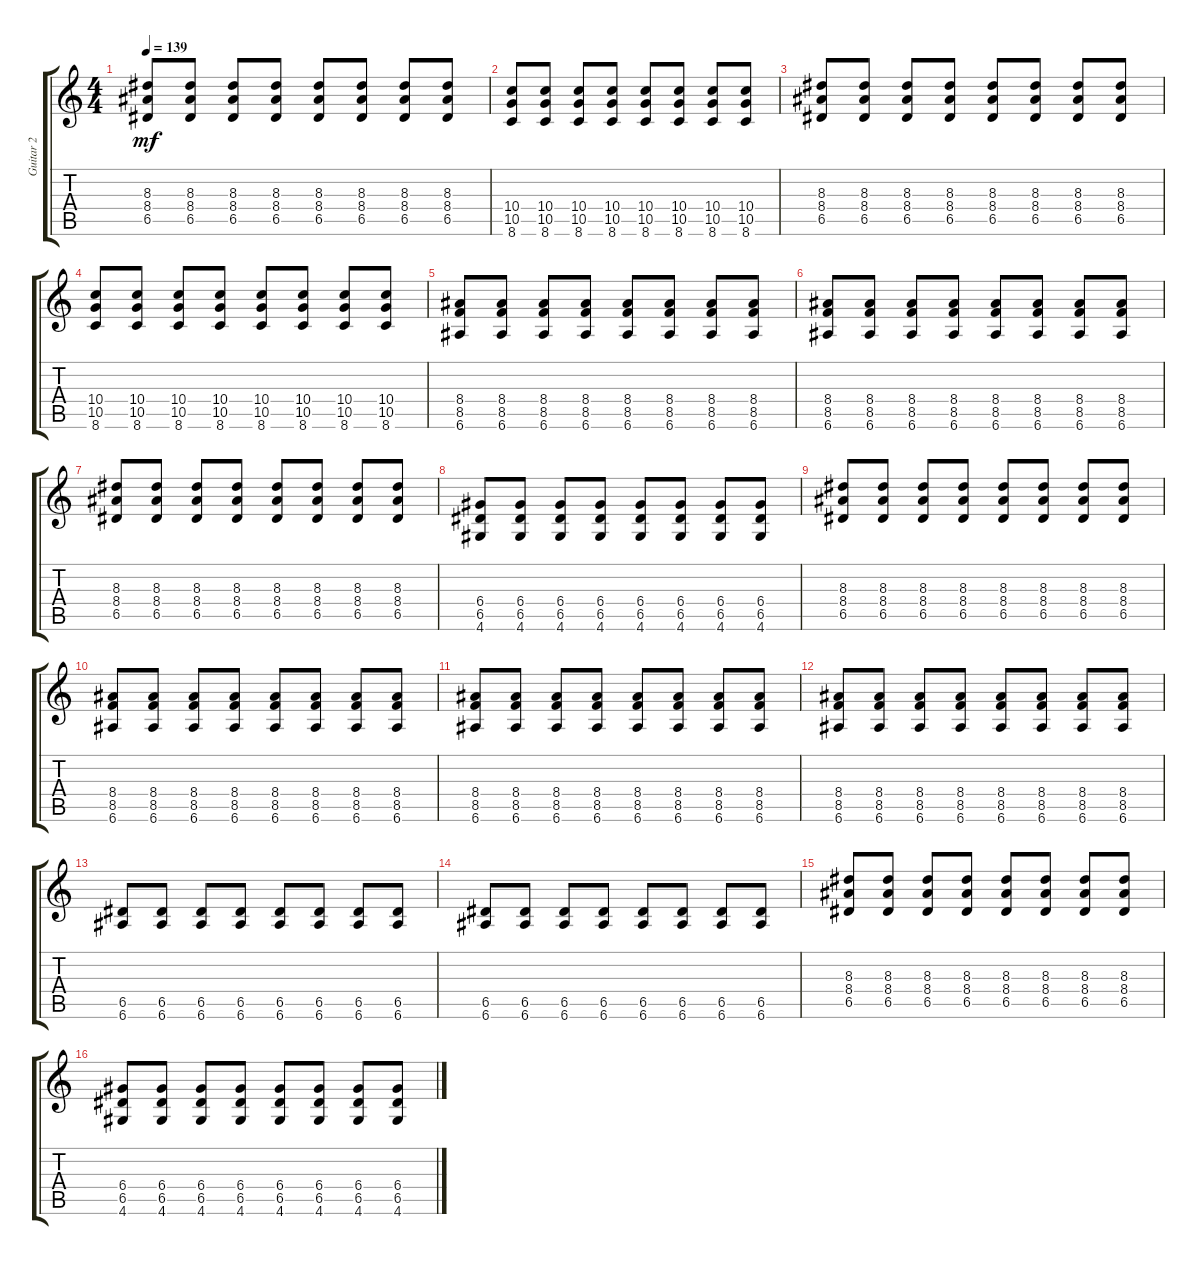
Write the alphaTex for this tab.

\track ("Guitar 2" "Guitar 2") {instrument distortionguitar}
\staff {score tabs}
\tuning (E4 B3 G3 D3 A2 E2) {hide}
\ts (4 4)
\tempo 139
\clef g2
\ks c
(8.3 8.4 6.5).8{dy mf} (8.3 8.4 6.5).8 (8.3 8.4 6.5).8 (8.3 8.4 6.5).8 (8.3 8.4 6.5).8 (8.3 8.4 6.5).8 (8.3 8.4 6.5).8 (8.3 8.4 6.5).8 |
(10.4 10.5 8.6).8 (10.4 10.5 8.6).8 (10.4 10.5 8.6).8 (10.4 10.5 8.6).8 (10.4 10.5 8.6).8 (10.4 10.5 8.6).8 (10.4 10.5 8.6).8 (10.4 10.5 8.6).8 |
(8.3 8.4 6.5).8 (8.3 8.4 6.5).8 (8.3 8.4 6.5).8 (8.3 8.4 6.5).8 (8.3 8.4 6.5).8 (8.3 8.4 6.5).8 (8.3 8.4 6.5).8 (8.3 8.4 6.5).8 |
(10.4 10.5 8.6).8 (10.4 10.5 8.6).8 (10.4 10.5 8.6).8 (10.4 10.5 8.6).8 (10.4 10.5 8.6).8 (10.4 10.5 8.6).8 (10.4 10.5 8.6).8 (10.4 10.5 8.6).8 |
(8.4 8.5 6.6).8 (8.4 8.5 6.6).8 (8.4 8.5 6.6).8 (8.4 8.5 6.6).8 (8.4 8.5 6.6).8 (8.4 8.5 6.6).8 (8.4 8.5 6.6).8 (8.4 8.5 6.6).8 |
(8.4 8.5 6.6).8 (8.4 8.5 6.6).8 (8.4 8.5 6.6).8 (8.4 8.5 6.6).8 (8.4 8.5 6.6).8 (8.4 8.5 6.6).8 (8.4 8.5 6.6).8 (8.4 8.5 6.6).8 |
(8.3 8.4 6.5).8 (8.3 8.4 6.5).8 (8.3 8.4 6.5).8 (8.3 8.4 6.5).8 (8.3 8.4 6.5).8 (8.3 8.4 6.5).8 (8.3 8.4 6.5).8 (8.3 8.4 6.5).8 |
(6.4 6.5 4.6).8 (6.4 6.5 4.6).8 (6.4 6.5 4.6).8 (6.4 6.5 4.6).8 (6.4 6.5 4.6).8 (6.4 6.5 4.6).8 (6.4 6.5 4.6).8 (6.4 6.5 4.6).8 |
(8.3 8.4 6.5).8 (8.3 8.4 6.5).8 (8.3 8.4 6.5).8 (8.3 8.4 6.5).8 (8.3 8.4 6.5).8 (8.3 8.4 6.5).8 (8.3 8.4 6.5).8 (8.3 8.4 6.5).8 |
(8.4 8.5 6.6).8 (8.4 8.5 6.6).8 (8.4 8.5 6.6).8 (8.4 8.5 6.6).8 (8.4 8.5 6.6).8 (8.4 8.5 6.6).8 (8.4 8.5 6.6).8 (8.4 8.5 6.6).8 |
(8.4 8.5 6.6).8 (8.4 8.5 6.6).8 (8.4 8.5 6.6).8 (8.4 8.5 6.6).8 (8.4 8.5 6.6).8 (8.4 8.5 6.6).8 (8.4 8.5 6.6).8 (8.4 8.5 6.6).8 |
(8.4 8.5 6.6).8 (8.4 8.5 6.6).8 (8.4 8.5 6.6).8 (8.4 8.5 6.6).8 (8.4 8.5 6.6).8 (8.4 8.5 6.6).8 (8.4 8.5 6.6).8 (8.4 8.5 6.6).8 |
(6.5 6.6).8 (6.5 6.6).8 (6.5 6.6).8 (6.5 6.6).8 (6.5 6.6).8 (6.5 6.6).8 (6.5 6.6).8 (6.5 6.6).8 |
(6.5 6.6).8 (6.5 6.6).8 (6.5 6.6).8 (6.5 6.6).8 (6.5 6.6).8 (6.5 6.6).8 (6.5 6.6).8 (6.5 6.6).8 |
(8.3 8.4 6.5).8 (8.3 8.4 6.5).8 (8.3 8.4 6.5).8 (8.3 8.4 6.5).8 (8.3 8.4 6.5).8 (8.3 8.4 6.5).8 (8.3 8.4 6.5).8 (8.3 8.4 6.5).8 |
(6.4 6.5 4.6).8 (6.4 6.5 4.6).8 (6.4 6.5 4.6).8 (6.4 6.5 4.6).8 (6.4 6.5 4.6).8 (6.4 6.5 4.6).8 (6.4 6.5 4.6).8 (6.4 6.5 4.6).8
